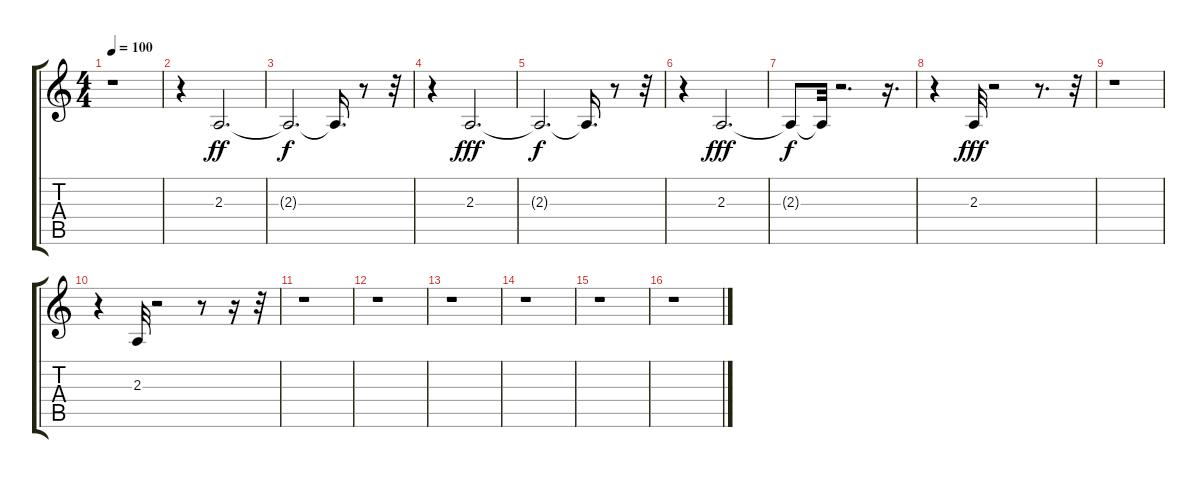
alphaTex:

\track "" {instrument lead6voice}
\staff {score tabs}
\tuning (E4 B3 G3 D3 A2 E2) {hide}
\ts (4 4)
\tempo 100
\clef g2
\ks c
r.1{dy fff} |
r.4 2.3.2{d dy ff} |
2.3{t}.2{d dy f} 2.3{t}.16{d} r.8 r.32 |
r.4 2.3.2{d dy fff} |
2.3{t}.2{d dy f} 2.3{t}.16{d} r.8 r.32 |
r.4 2.3.2{d dy fff} |
2.3{t}.8{dy f} 2.3{t}.32 r.2{d} r.16{d} |
r.4 2.3.32{dy fff} r.2 r.8{d} r.32 |
r.1 |
r.4 2.3.32 r.2 r.8 r.16 r.32 |
r.1 |
r.1 |
r.1 |
r.1 |
r.1 |
r.1
